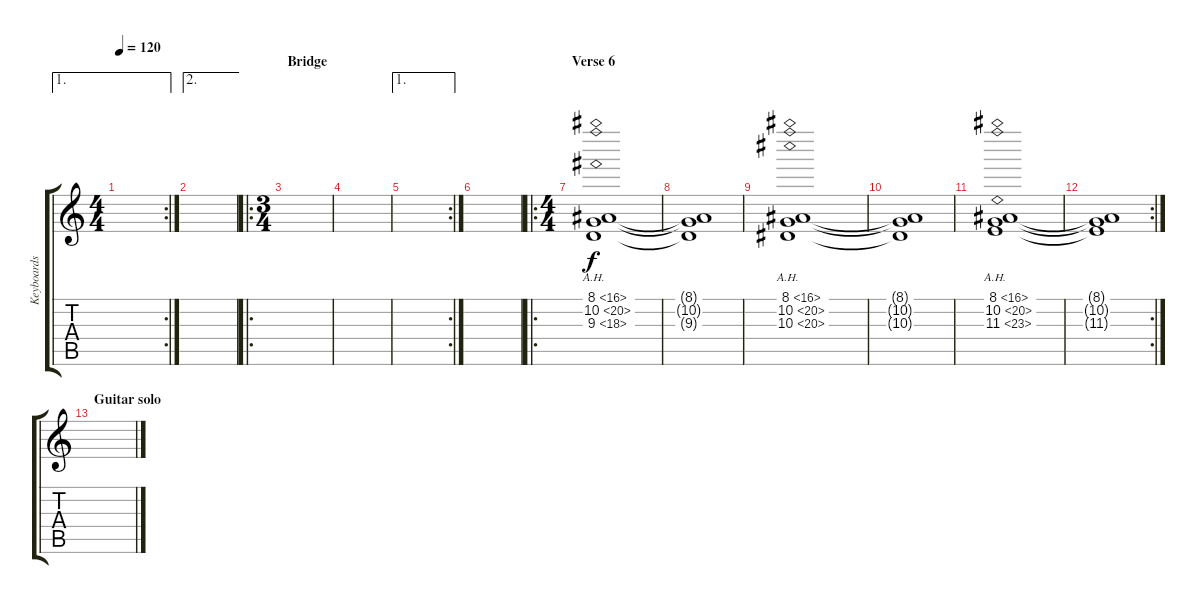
\track ("Keyboards 1" "Keyboards ") {instrument stringensemble1}
\staff {score tabs}
\tuning (D4 A3 F3 C3 G2 D2) {hide}
\ae 1
\rc 2
\ts (4 4)
\tempo 120
\clef g2
\ks c
|
\ae 2
|
\ro
\ts (3 4)
\section ("" "Bridge")
|
|
\ae 1
\rc 2
|
|
\ro
\ts (4 4)
\section ("" "Verse 6")
(8.1{ah 8} 10.2{ah 10} 9.3{ah 9}).1 |
(8.1{t} 10.2{t} 9.3{t}).1 |
(8.1{ah 8} 10.2{ah 10} 10.3{ah 10}).1 |
(8.1{t} 10.2{t} 10.3{t}).1 |
(8.1{ah 8} 10.2{ah 10} 11.3{ah 12}).1 |
\rc 2
(8.1{t} 10.2{t} 11.3{t}).1 |
\section ("" "Guitar solo")
